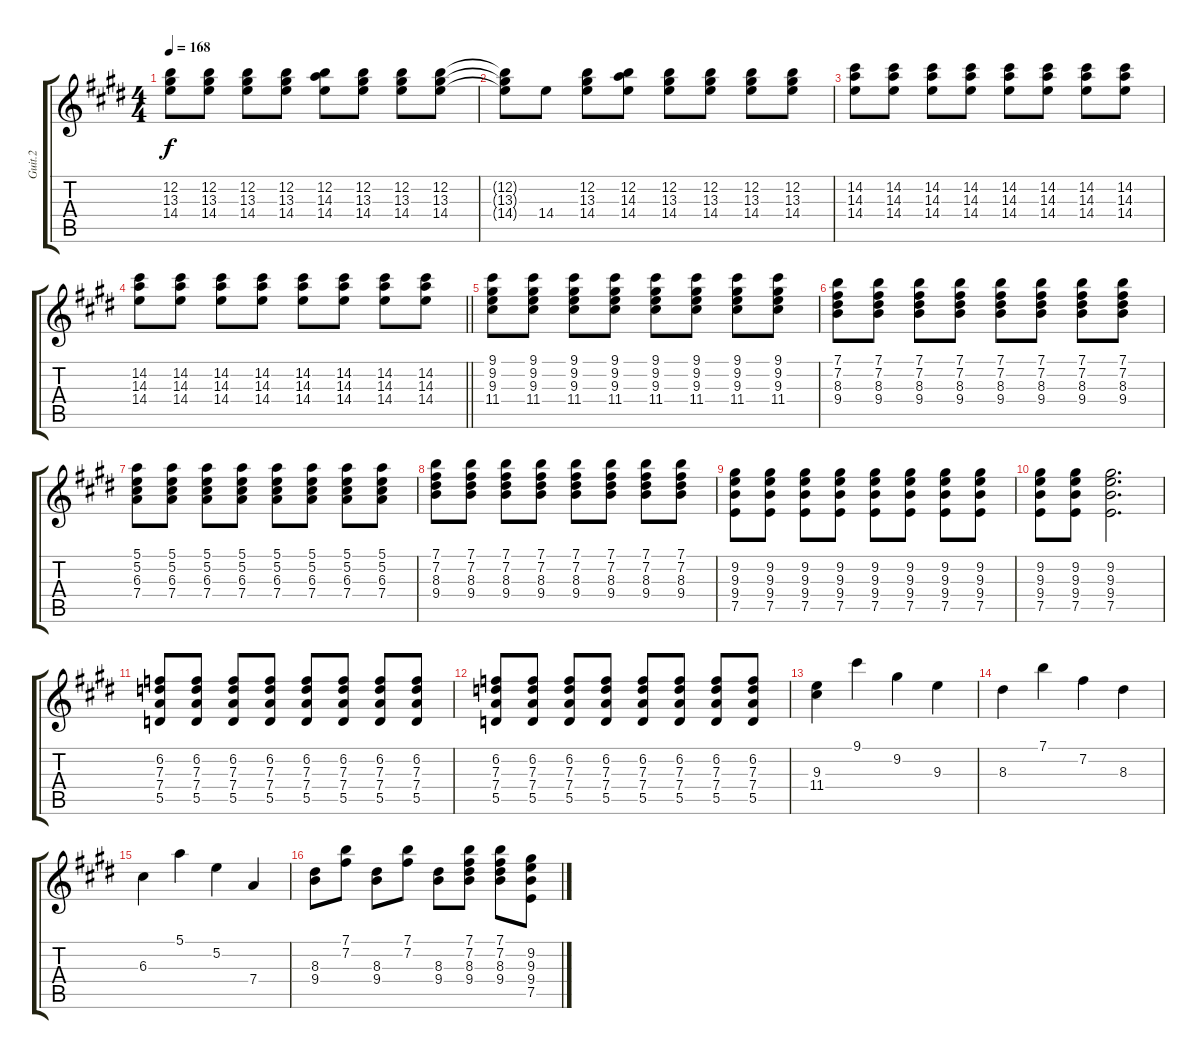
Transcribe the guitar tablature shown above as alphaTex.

\track ("Guit.2" "Guit.2") {instrument overdrivenguitar}
\staff {score tabs}
\tuning (E4 B3 G3 D3 A2 E2) {hide}
\ts (4 4)
\tempo 168
\clef g2
\ks e
(12.2 13.3 14.4).8{dy f} (12.2 13.3 14.4).8 (12.2 13.3 14.4).8 (12.2 13.3 14.4).8 (12.2 14.3 14.4).8 (12.2 13.3 14.4).8 (12.2 13.3 14.4).8 (12.2 13.3 14.4).8 |
(12.2{t} 13.3{t} 14.4{t}).8 14.4.8 (12.2 13.3 14.4).8 (12.2 14.3 14.4).8 (12.2 13.3 14.4).8 (12.2 13.3 14.4).8 (12.2 13.3 14.4).8 (12.2 13.3 14.4).8 |
(14.2 14.3 14.4).8 (14.2 14.3 14.4).8 (14.2 14.3 14.4).8 (14.2 14.3 14.4).8 (14.2 14.3 14.4).8 (14.2 14.3 14.4).8 (14.2 14.3 14.4).8 (14.2 14.3 14.4).8 |
\barLineRight lightlight
(14.2 14.3 14.4).8 (14.2 14.3 14.4).8 (14.2 14.3 14.4).8 (14.2 14.3 14.4).8 (14.2 14.3 14.4).8 (14.2 14.3 14.4).8 (14.2 14.3 14.4).8 (14.2 14.3 14.4).8 |
(9.1 9.2 9.3 11.4).8 (9.1 9.2 9.3 11.4).8 (9.1 9.2 9.3 11.4).8 (9.1 9.2 9.3 11.4).8 (9.1 9.2 9.3 11.4).8 (9.1 9.2 9.3 11.4).8 (9.1 9.2 9.3 11.4).8 (9.1 9.2 9.3 11.4).8 |
(7.1 7.2 8.3 9.4).8 (7.1 7.2 8.3 9.4).8 (7.1 7.2 8.3 9.4).8 (7.1 7.2 8.3 9.4).8 (7.1 7.2 8.3 9.4).8 (7.1 7.2 8.3 9.4).8 (7.1 7.2 8.3 9.4).8 (7.1 7.2 8.3 9.4).8 |
(5.1 5.2 6.3 7.4).8 (5.1 5.2 6.3 7.4).8 (5.1 5.2 6.3 7.4).8 (5.1 5.2 6.3 7.4).8 (5.1 5.2 6.3 7.4).8 (5.1 5.2 6.3 7.4).8 (5.1 5.2 6.3 7.4).8 (5.1 5.2 6.3 7.4).8 |
(7.1 7.2 8.3 9.4).8 (7.1 7.2 8.3 9.4).8 (7.1 7.2 8.3 9.4).8 (7.1 7.2 8.3 9.4).8 (7.1 7.2 8.3 9.4).8 (7.1 7.2 8.3 9.4).8 (7.1 7.2 8.3 9.4).8 (7.1 7.2 8.3 9.4).8 |
(9.2 9.3 9.4 7.5).8 (9.2 9.3 9.4 7.5).8 (9.2 9.3 9.4 7.5).8 (9.2 9.3 9.4 7.5).8 (9.2 9.3 9.4 7.5).8 (9.2 9.3 9.4 7.5).8 (9.2 9.3 9.4 7.5).8 (9.2 9.3 9.4 7.5).8 |
(9.2 9.3 9.4 7.5).8 (9.2 9.3 9.4 7.5).8 (9.2 9.3 9.4 7.5).2{d} |
(6.2 7.3 7.4 5.5).8 (6.2 7.3 7.4 5.5).8 (6.2 7.3 7.4 5.5).8 (6.2 7.3 7.4 5.5).8 (6.2 7.3 7.4 5.5).8 (6.2 7.3 7.4 5.5).8 (6.2 7.3 7.4 5.5).8 (6.2 7.3 7.4 5.5).8 |
(6.2 7.3 7.4 5.5).8 (6.2 7.3 7.4 5.5).8 (6.2 7.3 7.4 5.5).8 (6.2 7.3 7.4 5.5).8 (6.2 7.3 7.4 5.5).8 (6.2 7.3 7.4 5.5).8 (6.2 7.3 7.4 5.5).8 (6.2 7.3 7.4 5.5).8 |
(9.3 11.4).4 9.1.4 9.2.4 9.3.4 |
8.3.4 7.1.4 7.2.4 8.3.4 |
6.3.4 5.1.4 5.2.4 7.4.4 |
(8.3 9.4).8 (7.1 7.2).8 (8.3 9.4).8 (7.1 7.2).8 (8.3 9.4).8 (7.1 7.2 8.3 9.4).8 (7.1 7.2 8.3 9.4).8 (9.2 9.3 9.4 7.5).8
